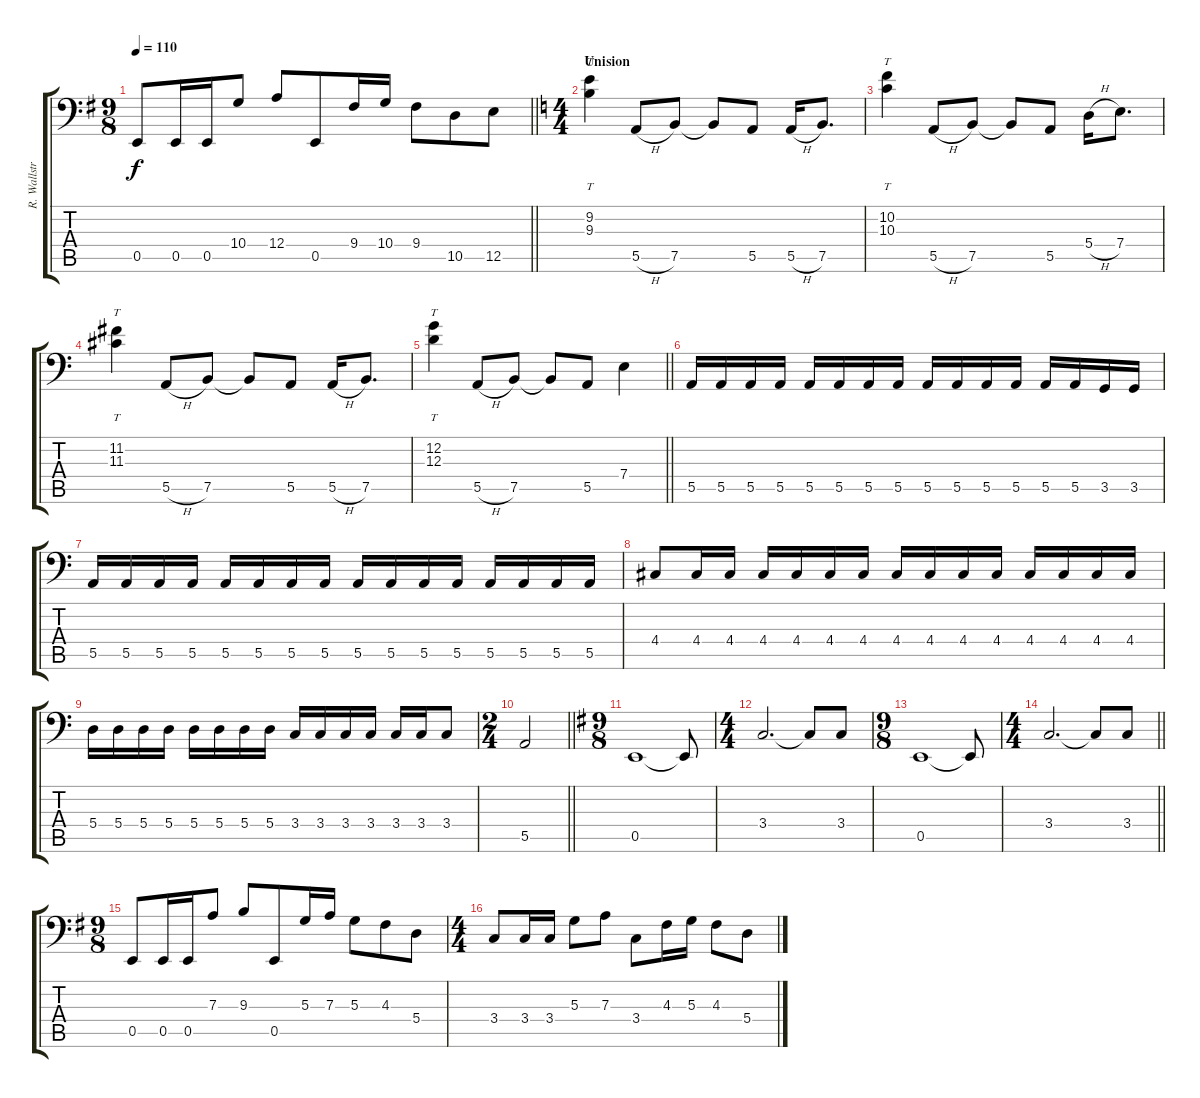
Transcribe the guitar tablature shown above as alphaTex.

\track ("R. Wallström (Bass)" "R. Wallstr") {instrument electricbassfinger}
\staff {score tabs}
\tuning (C3 G2 D2 A1 E1 B0) {hide}
\ts (9 8)
\tempo 110
\clef f4
\barLineRight lightlight
\ks eminor
0.5.8{dy f} 0.5.16 0.5.16 10.4.8 12.4.8 0.5.8 9.4.16 10.4.16 9.4.8 10.5.8 12.5.8 |
\ts (4 4)
\section ("" "Unision")
\ks aminor
(9.2 9.3).4{tt} 5.5{h}.8 7.5.8 7.5{t}.8 5.5.8 5.5{h}.16 7.5.8{d} |
(10.2 10.3).4{tt} 5.5{h}.8 7.5.8 7.5{t}.8 5.5.8 5.4{h}.16 7.4.8{d} |
(11.2 11.3).4{tt} 5.5{h}.8 7.5.8 7.5{t}.8 5.5.8 5.5{h}.16 7.5.8{d} |
\barLineRight lightlight
(12.2 12.3).4{tt} 5.5{h}.8 7.5.8 7.5{t}.8 5.5.8 7.4.4 |
5.5.16 5.5.16 5.5.16 5.5.16 5.5.16 5.5.16 5.5.16 5.5.16 5.5.16 5.5.16 5.5.16 5.5.16 5.5.16 5.5.16 3.5.16 3.5.16 |
5.5.16 5.5.16 5.5.16 5.5.16 5.5.16 5.5.16 5.5.16 5.5.16 5.5.16 5.5.16 5.5.16 5.5.16 5.5.16 5.5.16 5.5.16 5.5.16 |
4.4.8 4.4.16 4.4.16 4.4.16 4.4.16 4.4.16 4.4.16 4.4.16 4.4.16 4.4.16 4.4.16 4.4.16 4.4.16 4.4.16 4.4.16 |
5.4.16 5.4.16 5.4.16 5.4.16 5.4.16 5.4.16 5.4.16 5.4.16 3.4.16 3.4.16 3.4.16 3.4.16 3.4.16 3.4.16 3.4.8 |
\ts (2 4)
\barLineRight lightlight
5.5.2 |
\ts (9 8)
\ks eminor
0.5.1 0.5{t}.8 |
\ts (4 4)
3.4.2{d} 3.4{t}.8 3.4.8 |
\ts (9 8)
0.5.1 0.5{t}.8 |
\ts (4 4)
\barLineRight lightlight
3.4.2{d} 3.4{t}.8 3.4.8 |
\ts (9 8)
0.5.8 0.5.16 0.5.16 7.3.8 9.3.8 0.5.8 5.3.16 7.3.16 5.3.8 4.3.8 5.4.8 |
\ts (4 4)
3.4.8 3.4.16 3.4.16 5.3.8 7.3.8 3.4.8 4.3.16 5.3.16 4.3.8 5.4.8
